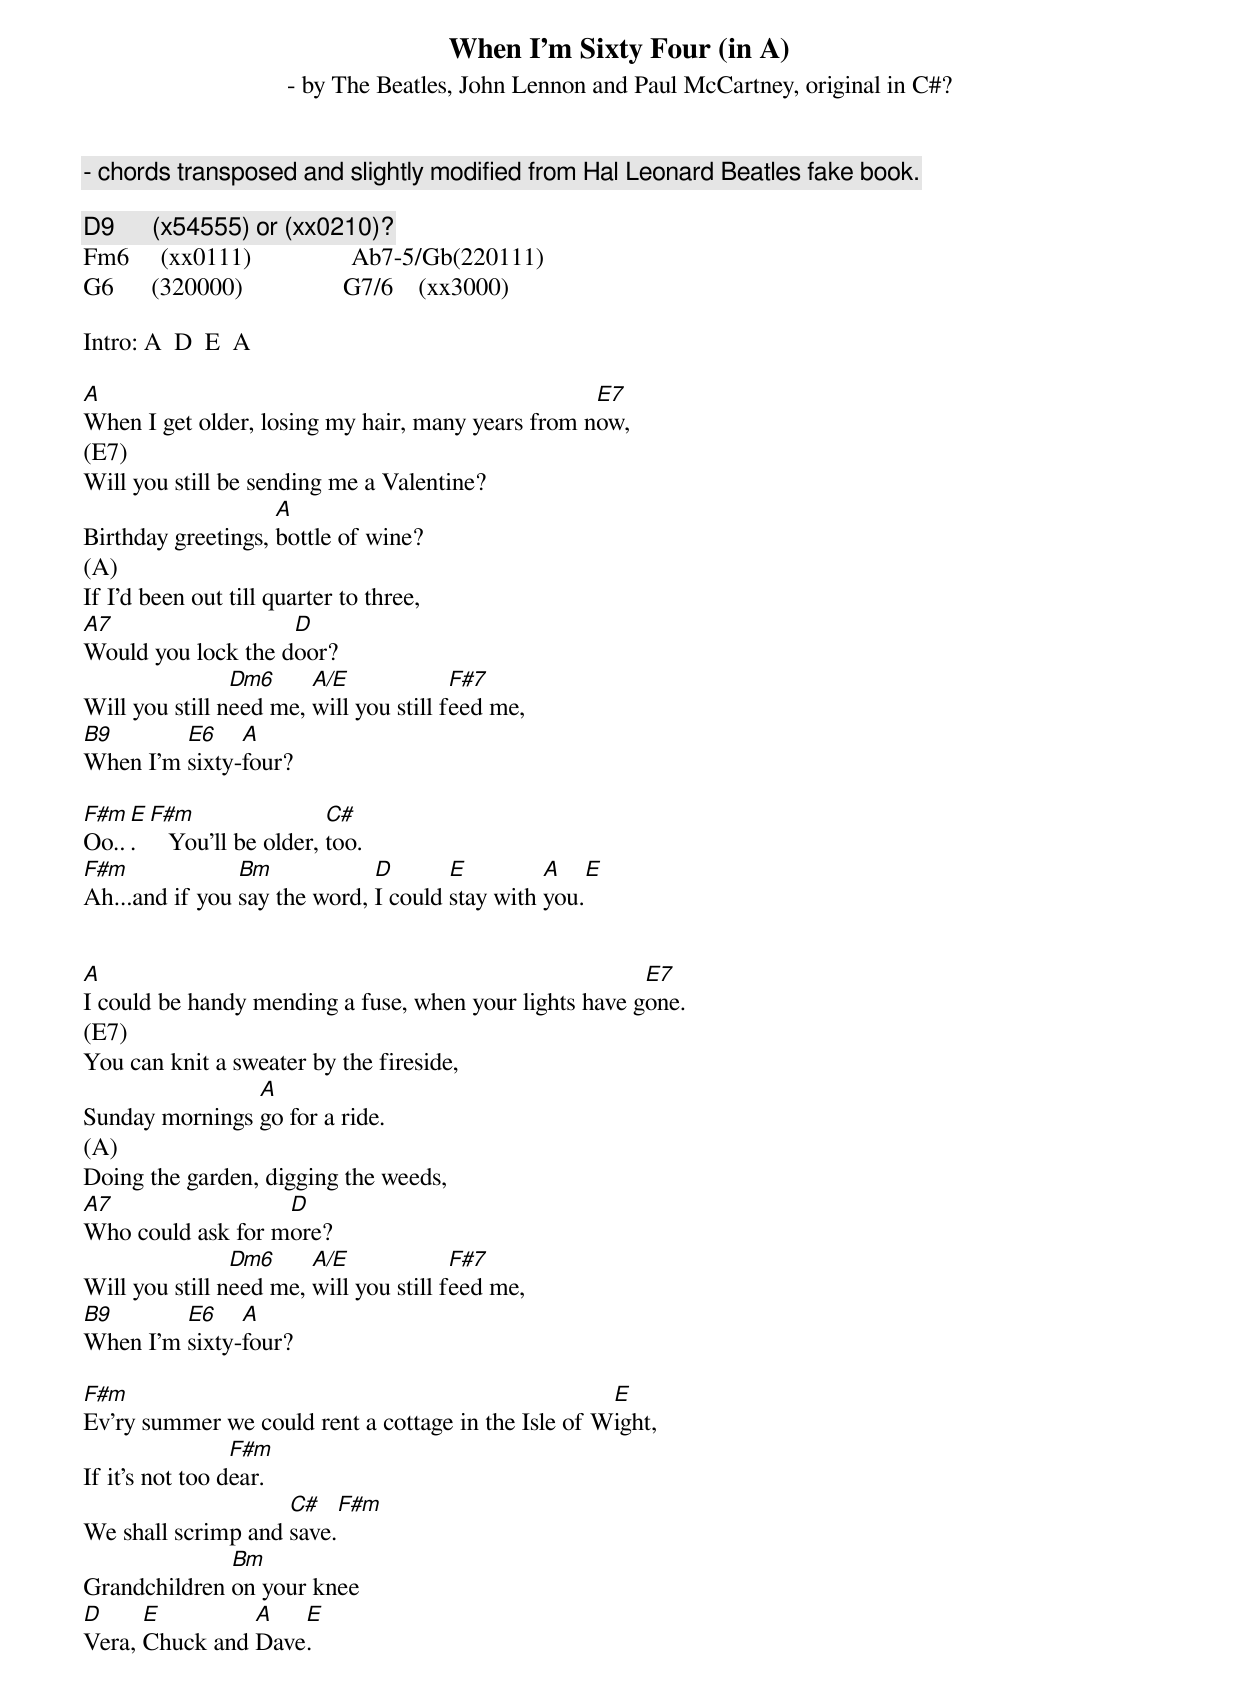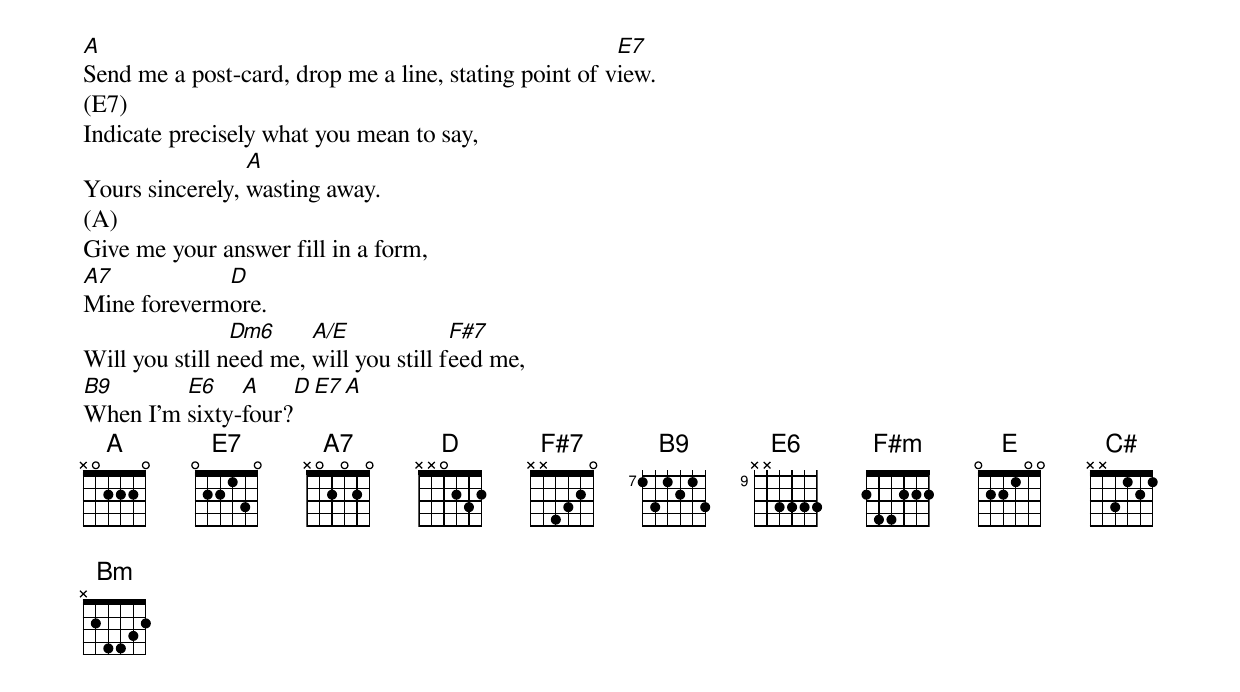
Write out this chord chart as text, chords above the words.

When I'm Sixty Four (in A)
 - by The Beatles, John Lennon and Paul McCartney, original in C#?
 - chords transposed and slightly modified from Hal Leonard Beatles fake book.

D9      (x54555) or (xx0210)?
Fm6     (xx0111)                Ab7-5/Gb(220111)
G6      (320000)                G7/6    (xx3000)

Intro: A  D  E  A

A                                                  E7
When I get older, losing my hair, many years from now,
(E7)
Will you still be sending me a Valentine?
                    A
Birthday greetings, bottle of wine?
(A)
If I'd been out till quarter to three,
A7                  D
Would you lock the door?
                Dm6     A/E             F#7
Will you still need me, will you still feed me,
B9       E6    A
When I'm sixty-four?

F#m E  F#m                 C#
Oo...     You'll be older, too.
F#m             Bm            D       E         A   E
Ah...and if you say the word, I could stay with you.


A                                                       E7
I could be handy mending a fuse, when your lights have gone.
(E7)
You can knit a sweater by the fireside,
                A
Sunday mornings go for a ride.
(A)
Doing the garden, digging the weeds,
A7                 D
Who could ask for more?
                Dm6     A/E             F#7
Will you still need me, will you still feed me,
B9       E6    A
When I'm sixty-four?

F#m                                                  E
Ev'ry summer we could rent a cottage in the Isle of Wight,
                 F#m
If it's not too dear.
                    C#   F#m
We shall scrimp and save.
              Bm
Grandchildren on your knee
D     E         A   E
Vera, Chuck and Dave.


A                                                      E7
Send me a post-card, drop me a line, stating point of view.
(E7)
Indicate precisely what you mean to say,
                 A
Yours sincerely, wasting away.
(A)
Give me your answer fill in a form,
A7           D
Mine forevermore.
                Dm6     A/E             F#7
Will you still need me, will you still feed me,
B9       E6    A       D  E7  A
When I'm sixty-four?
